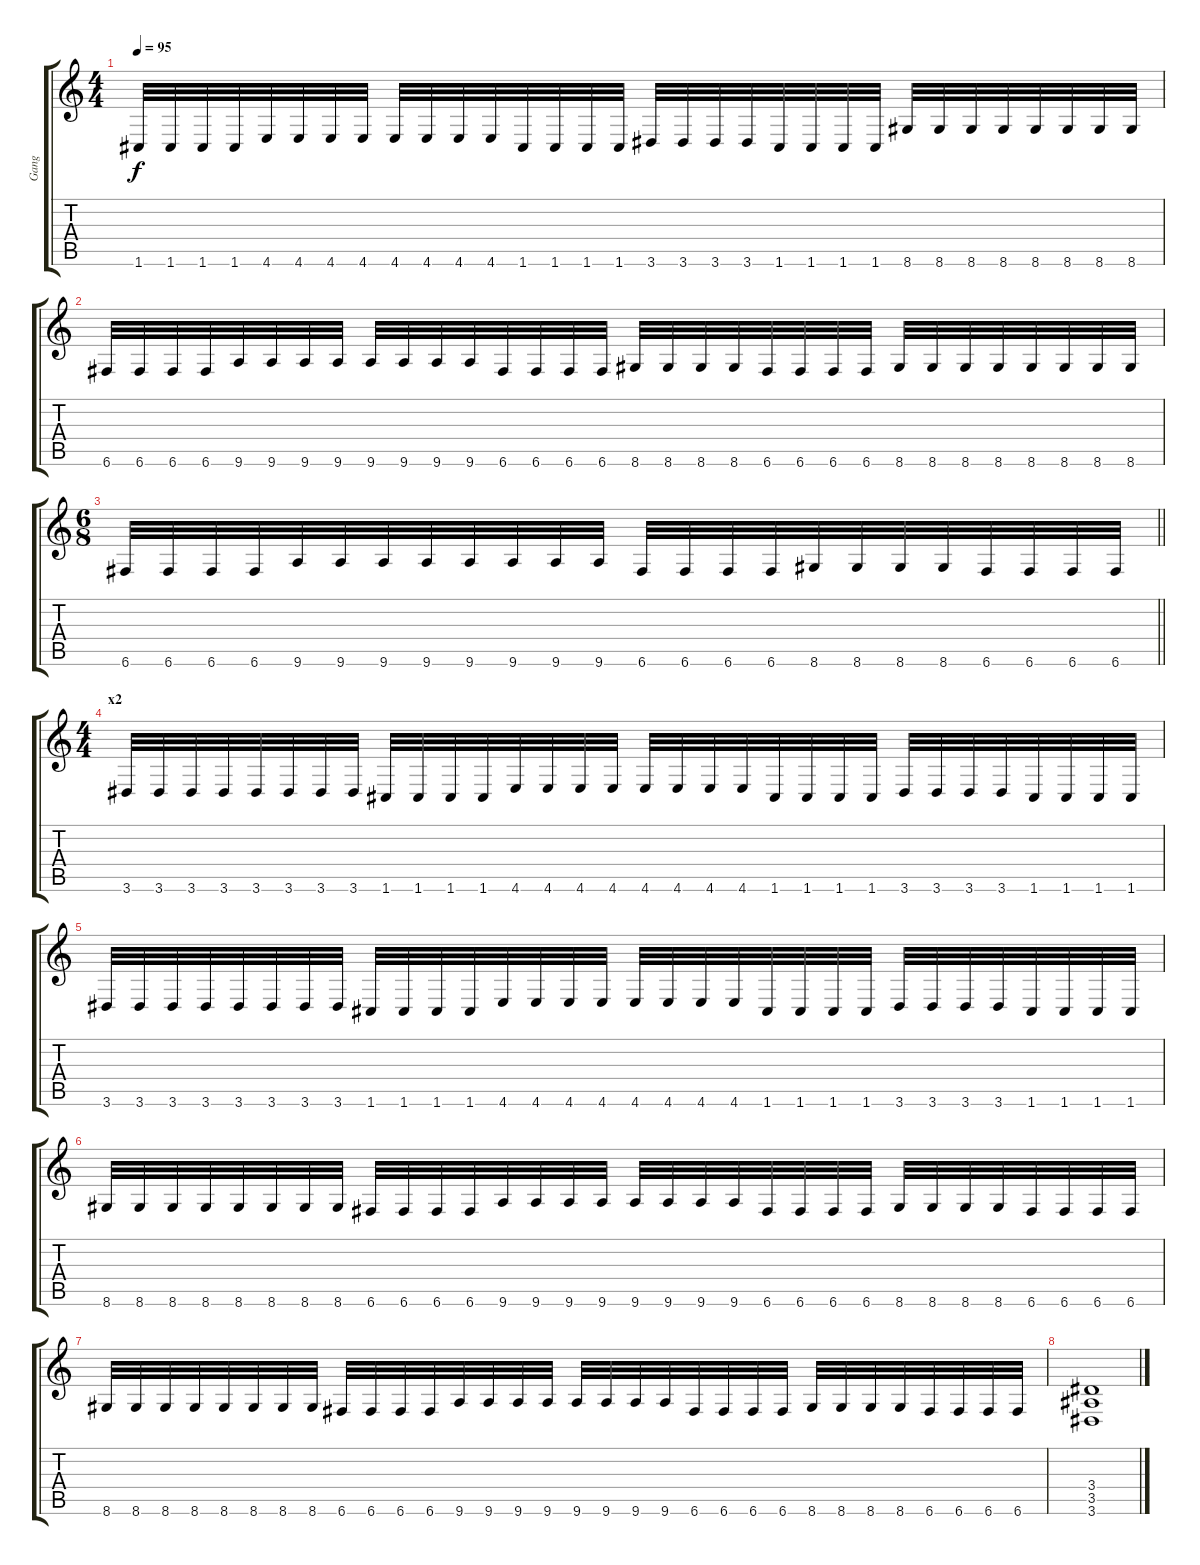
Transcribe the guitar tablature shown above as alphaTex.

\track ("Gang" "Gang") {instrument distortionguitar}
\staff {score tabs}
\tuning (D4 A3 F3 C3 G2 C2) {hide}
\ts (4 4)
\tempo 95
\clef g2
\ks c
1.6.32{dy f} 1.6.32 1.6.32 1.6.32 4.6.32 4.6.32 4.6.32 4.6.32 4.6.32 4.6.32 4.6.32 4.6.32 1.6.32 1.6.32 1.6.32 1.6.32 3.6.32 3.6.32 3.6.32 3.6.32 1.6.32 1.6.32 1.6.32 1.6.32 8.6.32 8.6.32 8.6.32 8.6.32 8.6.32 8.6.32 8.6.32 8.6.32 |
6.6.32 6.6.32 6.6.32 6.6.32 9.6.32 9.6.32 9.6.32 9.6.32 9.6.32 9.6.32 9.6.32 9.6.32 6.6.32 6.6.32 6.6.32 6.6.32 8.6.32 8.6.32 8.6.32 8.6.32 6.6.32 6.6.32 6.6.32 6.6.32 8.6.32 8.6.32 8.6.32 8.6.32 8.6.32 8.6.32 8.6.32 8.6.32 |
\ts (6 8)
\barLineRight lightlight
6.6.32 6.6.32 6.6.32 6.6.32 9.6.32 9.6.32 9.6.32 9.6.32 9.6.32 9.6.32 9.6.32 9.6.32 6.6.32 6.6.32 6.6.32 6.6.32 8.6.32 8.6.32 8.6.32 8.6.32 6.6.32 6.6.32 6.6.32 6.6.32 |
\ts (4 4)
\section ("" "x2")
3.6.32 3.6.32 3.6.32 3.6.32 3.6.32 3.6.32 3.6.32 3.6.32 1.6.32 1.6.32 1.6.32 1.6.32 4.6.32 4.6.32 4.6.32 4.6.32 4.6.32 4.6.32 4.6.32 4.6.32 1.6.32 1.6.32 1.6.32 1.6.32 3.6.32 3.6.32 3.6.32 3.6.32 1.6.32 1.6.32 1.6.32 1.6.32 |
3.6.32 3.6.32 3.6.32 3.6.32 3.6.32 3.6.32 3.6.32 3.6.32 1.6.32 1.6.32 1.6.32 1.6.32 4.6.32 4.6.32 4.6.32 4.6.32 4.6.32 4.6.32 4.6.32 4.6.32 1.6.32 1.6.32 1.6.32 1.6.32 3.6.32 3.6.32 3.6.32 3.6.32 1.6.32 1.6.32 1.6.32 1.6.32 |
8.6.32 8.6.32 8.6.32 8.6.32 8.6.32 8.6.32 8.6.32 8.6.32 6.6.32 6.6.32 6.6.32 6.6.32 9.6.32 9.6.32 9.6.32 9.6.32 9.6.32 9.6.32 9.6.32 9.6.32 6.6.32 6.6.32 6.6.32 6.6.32 8.6.32 8.6.32 8.6.32 8.6.32 6.6.32 6.6.32 6.6.32 6.6.32 |
8.6.32 8.6.32 8.6.32 8.6.32 8.6.32 8.6.32 8.6.32 8.6.32 6.6.32 6.6.32 6.6.32 6.6.32 9.6.32 9.6.32 9.6.32 9.6.32 9.6.32 9.6.32 9.6.32 9.6.32 6.6.32 6.6.32 6.6.32 6.6.32 8.6.32 8.6.32 8.6.32 8.6.32 6.6.32 6.6.32 6.6.32 6.6.32 |
(3.4 3.5 3.6).1{volume 7}
